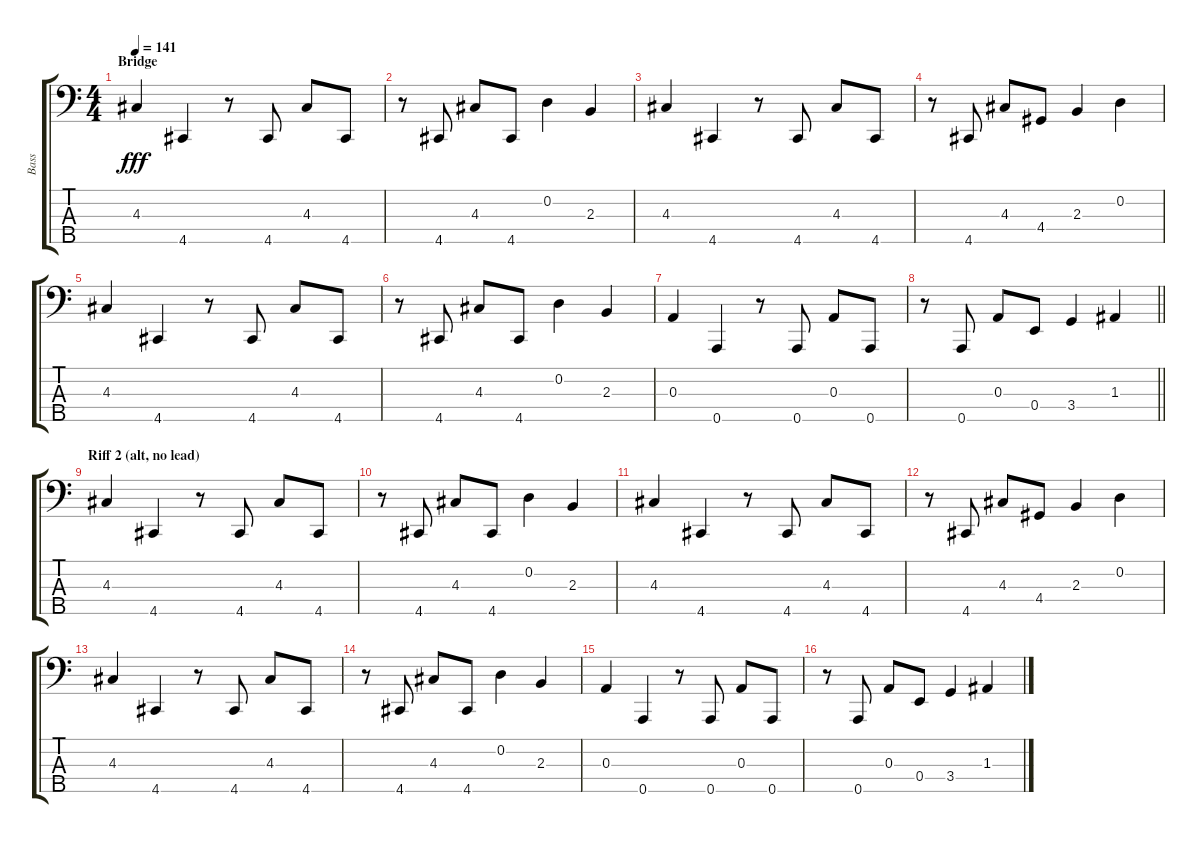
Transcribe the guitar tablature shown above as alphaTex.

\track ("Bass" "Bass") {instrument electricbasspick}
\staff {score tabs}
\tuning (G2 D2 A1 E1 A0) {hide}
\ts (4 4)
\section ("" "Bridge")
\tempo 141
\clef f4
\ks c
4.3.4{dy fff} 4.5.4 r.8 4.5.8 4.3.8 4.5.8 |
r.8 4.5.8 4.3.8 4.5.8 0.2.4 2.3.4 |
4.3.4 4.5.4 r.8 4.5.8 4.3.8 4.5.8 |
r.8 4.5.8 4.3.8 4.4.8 2.3.4 0.2.4 |
4.3.4 4.5.4 r.8 4.5.8 4.3.8 4.5.8 |
r.8 4.5.8 4.3.8 4.5.8 0.2.4 2.3.4 |
0.3.4 0.5.4 r.8 0.5.8 0.3.8 0.5.8 |
\barLineRight lightlight
r.8 0.5.8 0.3.8 0.4.8 3.4.4 1.3.4 |
\section ("" "Riff 2 (alt, no lead)")
4.3.4 4.5.4 r.8 4.5.8 4.3.8 4.5.8 |
r.8 4.5.8 4.3.8 4.5.8 0.2.4 2.3.4 |
4.3.4 4.5.4 r.8 4.5.8 4.3.8 4.5.8 |
r.8 4.5.8 4.3.8 4.4.8 2.3.4 0.2.4 |
4.3.4 4.5.4 r.8 4.5.8 4.3.8 4.5.8 |
r.8 4.5.8 4.3.8 4.5.8 0.2.4 2.3.4 |
0.3.4 0.5.4 r.8 0.5.8 0.3.8 0.5.8 |
r.8 0.5.8 0.3.8 0.4.8 3.4.4 1.3.4
